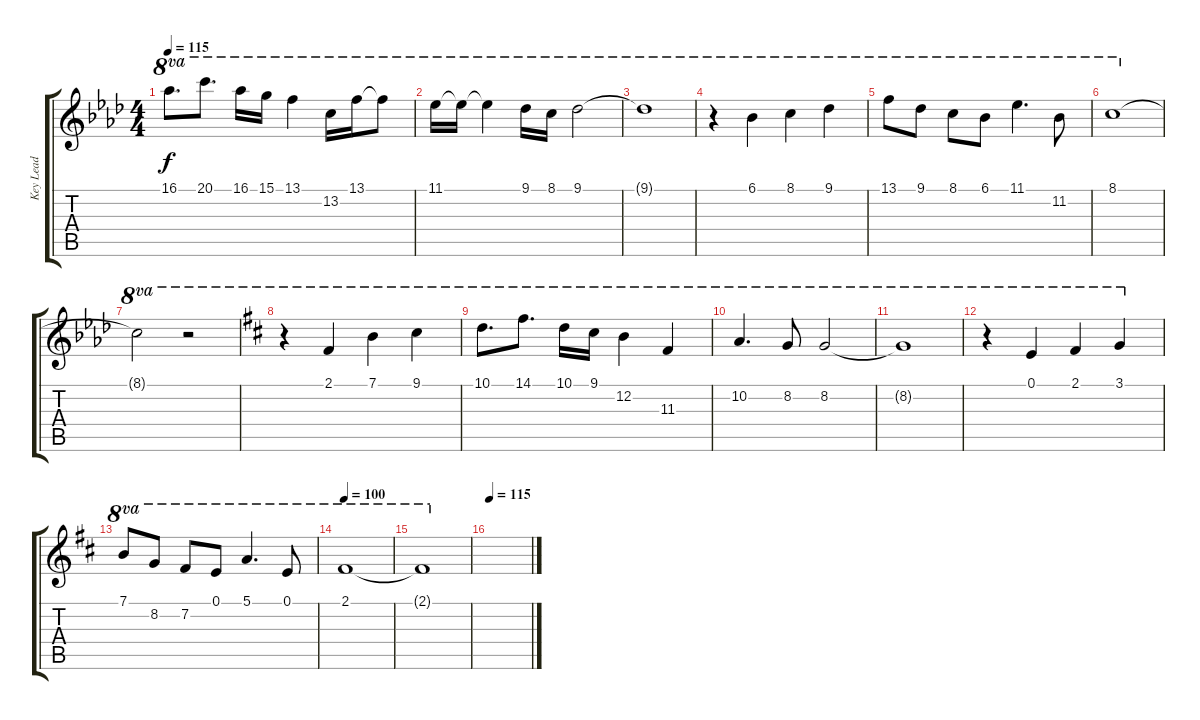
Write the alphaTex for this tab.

\track ("Key Lead" "Key Lead") {instrument vibraphone}
\staff {score tabs}
\tuning (E5 B4 G4 D4 A3 E3) {hide}
\ts (4 4)
\tempo 115
\clef g2
\ks fminor
16.1.8{d ot 8va dy f} 20.1.8{d ot 8va} 16.1.16{ot 8va} 15.1.16{ot 8va} 13.1.4{ot 8va} 13.2.16{ot 8va} 13.1.16{ot 8va} 13.1{t}.8{ot 8va} |
11.1.16{ot 8va} 11.1{t}.16{ot 8va} 11.1{t}.4{ot 8va} 9.1.16{ot 8va} 8.1.16{ot 8va} 9.1.2{ot 8va} |
9.1{t}.1{ot 8va} |
r.4{ot 8va} 6.1.4{ot 8va} 8.1.4{ot 8va} 9.1.4{ot 8va} |
13.1.8{ot 8va} 9.1.8{ot 8va} 8.1.8{ot 8va} 6.1.8{ot 8va} 11.1.4{d ot 8va} 11.2.8{ot 8va} |
8.1.1{ot 8va} |
8.1{t}.2{ot 8va} r.2{ot 8va} |
\ks bminor
r.4{ot 8va} 2.1.4{ot 8va} 7.1.4{ot 8va} 9.1.4{ot 8va} |
10.1.8{d ot 8va} 14.1.8{d ot 8va} 10.1.16{ot 8va} 9.1.16{ot 8va} 12.2.4{ot 8va} 11.3.4{ot 8va} |
10.2.4{d ot 8va} 8.2.8{ot 8va} 8.2.2{ot 8va} |
8.2{t}.1{ot 8va} |
r.4{ot 8va} 0.1.4{ot 8va} 2.1.4{ot 8va} 3.1.4{ot 8va} |
7.1.8{ot 8va} 8.2.8{ot 8va} 7.2.8{ot 8va} 0.1.8{ot 8va} 5.1.4{d ot 8va} 0.1.8{ot 8va} |
\tempo 100
2.1.1{ot 8va} |
2.1{t}.1{ot 8va} |
\tempo 115
